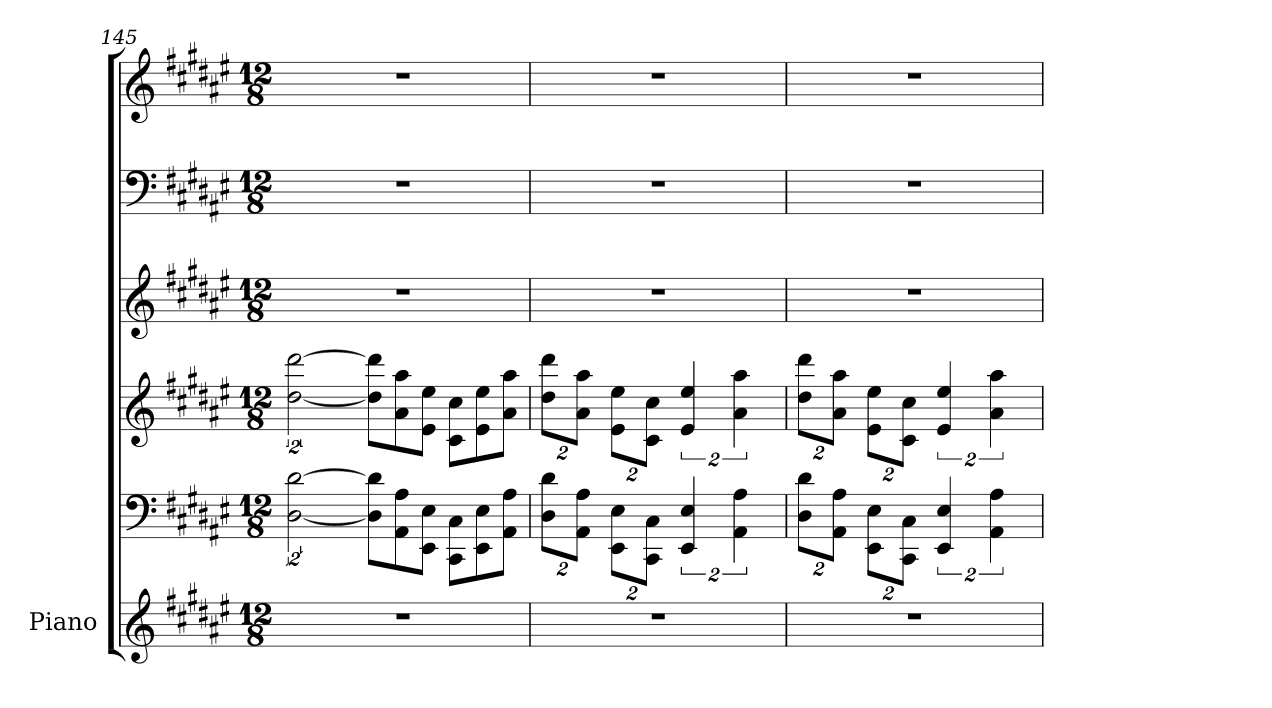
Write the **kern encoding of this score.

**kern	**kern	**kern	**kern	**kern	**kern
*part1	*part1	*part1	*part1	*part1	*part1
*staff6	*staff5	*staff4	*staff3	*staff2	*staff1
*I"Piano	*	*	*	*	*
*I'Pno	*	*	*	*	*
*clefG2	*clefF4	*clefG2	*clefG2	*clefF4	*clefG2
*k[f#c#g#d#a#e#]	*k[f#c#g#d#a#e#]	*k[f#c#g#d#a#e#]	*k[f#c#g#d#a#e#]	*k[f#c#g#d#a#e#]	*k[f#c#g#d#a#e#]
*M12/8	*M12/8	*M12/8	*M12/8	*M12/8	*M12/8
=145	=145	=145	=145	=145	=145
1.r	[4%3D#\ [4%3d#\	[4%3dd#\ [4%3ddd#\	1.r	1.r	1.r
.	8D#\] 8d#\]L	8dd#\] 8ddd#\]L	.	.	.
.	8AA#\ 8A#\	8a#\ 8aa#\	.	.	.
.	8EE#\ 8E#\J	8e#\ 8ee#\J	.	.	.
*	*	*	*	*	*MM210
.	8CC#\ 8C#\L	8c#\ 8cc#\L	.	.	.
.	8EE#\ 8E#\	8e#\ 8ee#\	.	.	.
.	8AA#\ 8A#\J	8a#\ 8aa#\J	.	.	.
=146	=146	=146	=146	=146	=146
1.r	16%3D#\ 16%3d#\L	16%3dd#\ 16%3ddd#\L	1.r	1.r	1.r
.	16%3AA#\ 16%3A#\J	16%3a#\ 16%3aa#\J	.	.	.
.	16%3EE#\ 16%3E#\L	16%3e#\ 16%3ee#\L	.	.	.
.	16%3CC#\ 16%3C#\J	16%3c#\ 16%3cc#\J	.	.	.
*	*	*	*	*	*MM200
.	8%3EE#/ 8%3E#/	8%3e#/ 8%3ee#/	.	.	.
.	8%3AA#\ 8%3A#\	8%3a#\ 8%3aa#\	.	.	.
=147	=147	=147	=147	=147	=147
*	*	*	*	*	*MM190
1.r	16%3D#\ 16%3d#\L	16%3dd#\ 16%3ddd#\L	1.r	1.r	1.r
.	16%3AA#\ 16%3A#\J	16%3a#\ 16%3aa#\J	.	.	.
.	16%3EE#\ 16%3E#\L	16%3e#\ 16%3ee#\L	.	.	.
.	16%3CC#\ 16%3C#\J	16%3c#\ 16%3cc#\J	.	.	.
*	*	*	*	*	*MM170
.	8%3EE#/ 8%3E#/	8%3e#/ 8%3ee#/	.	.	.
*	*	*	*	*	*MM130
.	8%3AA#\ 8%3A#\	8%3a#\ 8%3aa#\	.	.	.
=	=	=	=	=	=
*-	*-	*-	*-	*-	*-
